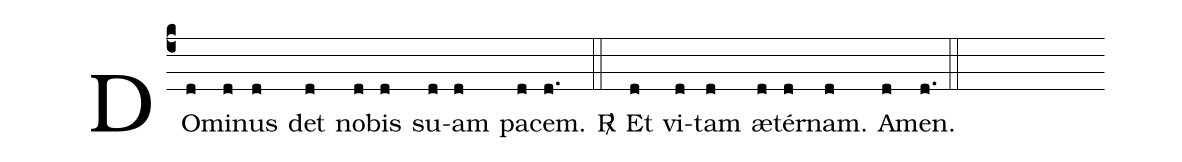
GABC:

%%
(c4) DO(d)mi(d)nus(d) det(d) no(d)bis(d) su(d)am(d) pa(d)cem.(d.) <sp>R/</sp>(::) Et(d) vi(d)tam(d) <sp>ae</sp>(d)tér(d)nam.(d) A(d)men.(d.) (::)
